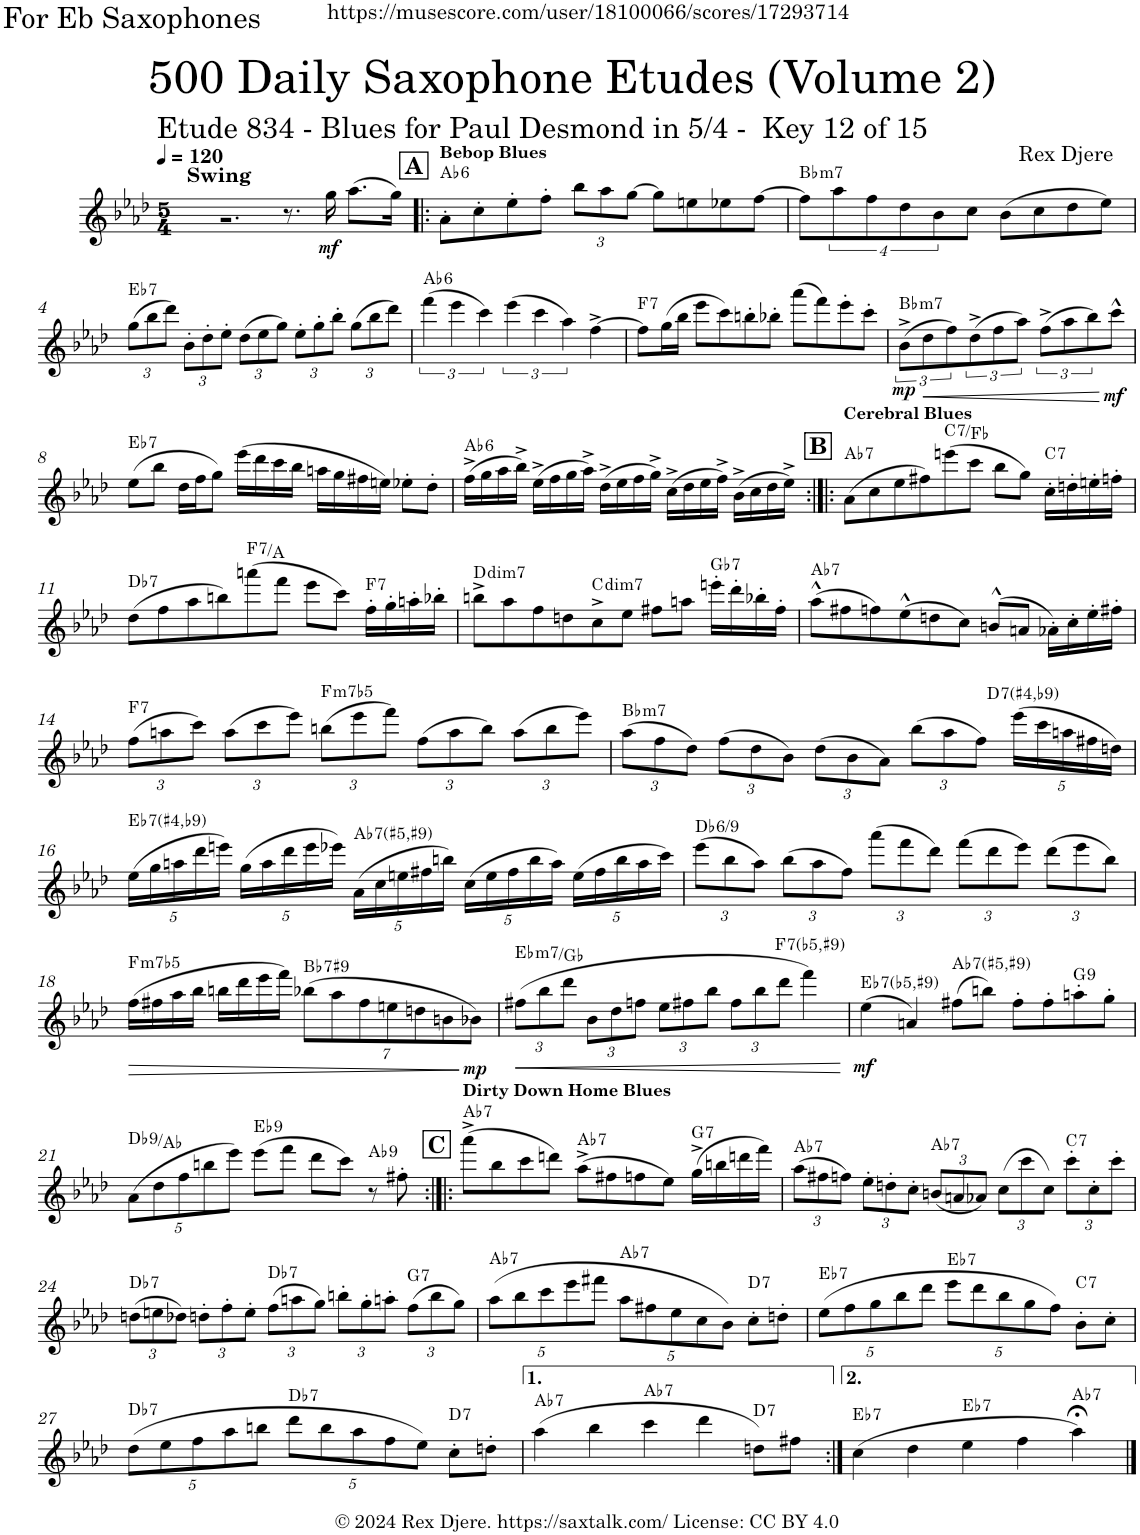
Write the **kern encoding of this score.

**kern	**dynam	**harte
*part1	*part1	*part1
*staff1	*staff1	*
*I"Alto Saxophone	*	*
*I'A. Sax.	*	*
*clefG2	*	*
*Trd5c9	*	*
*k[b-e-a-d-]	*	*
*M5/4	*	*
*MM120	*	*
=1	=1	=1
!LO:TX:a:B:t=Swing	!	!
2.rg	.	.
8.r	.	.
!	!LO:DY:b	!
16gg\	mf	.
(8.aa-\L	.	.
16gg\Jk)	.	.
!!LO:REH:place=s1:a:B:cj:fs=14:t=A
=2!|:	=2!|:	=2!|:
!LO:TX:a:B:t=Bebop Blues	!	!LO:H:kt=6
8a-'\L	.	Ab:maj6
8cc'\	.	.
8ee-'\	.	.
8ff'\J	.	.
*Xbrackettup	*	*
12bb-\L	.	.
12aa-\	.	.
[12gg\J	.	.
8gg\L]	.	.
8een\	.	.
8ee-X\	.	.
[8ff\J	.	.
=3	=3	=3
!	!	!LO:H:kt=m7
8ff\L]	.	Bb:min7
8aa-\	.	.
8ff\	.	.
8dd-\	.	.
8b-\	.	.
8cc\J	.	.
(8b-\L	.	.
8cc\	.	.
8dd-\	.	.
8ee-\J)	.	.
!!LO:LB:g=z
=4	=4	=4
!	!	!LO:H:kt=7
(12gg\L	.	Eb:7
12bb-\	.	.
12ddd-\J)	.	.
12b-'\L	.	.
12dd-'\	.	.
12ee-'\J	.	.
(12dd-\L	.	.
12ee-\	.	.
12gg\J)	.	.
12ee-'\L	.	.
12gg'\	.	.
12bb-'\J	.	.
(12gg\L	.	.
12bb-\	.	.
12ddd-\J)	.	.
=5	=5	=5
*brackettup	*	*
!	!	!LO:H:kt=6
(6fff\	.	Ab:maj6
6eee-\	.	.
6ccc\)	.	.
(6eee-\	.	.
6ccc\	.	.
6aa-\)	.	.
[4ff^\	.	.
=6	=6	=6
!	!	!LO:H:kt=7
8ff\L]	.	F:7
(16gg\L	.	.
16bb-\JJ	.	.
8eee-\L	.	.
8ccc\)	.	.
8bbn'\	.	.
8bb-X'\J	.	.
(8aaa-\L	.	.
8fff\)	.	.
8eee-'\	.	.
8ccc'\J	.	.
=7	=7	=7
!	!LO:DY:b	!LO:H:kt=m7
(8b-^\L	mp	Bb:min7
!	!LO:HP:b	!
8dd-\	<	.
8ff\)	.	.
(8dd-^\	.	.
8ff\	.	.
8aa-\J)	.	.
(8ff^\L	.	.
8aa-\	.	.
8bb-\)	.	.
!	!LO:DY:n=1:b	!
8ccc^^\J	[ mf	.
!!LO:LB:g=z
=8	=8	=8
!	!	!LO:H:kt=7
(8ee-\L	.	Eb:7
8bb-\J	.	.
16dd-\LL	.	.
16ff\J	.	.
8gg\J)	.	.
(16eee-\LL	.	.
16ddd-\	.	.
16ccc\	.	.
16bb-\JJ	.	.
16aan\LL	.	.
16gg\	.	.
16ff#X\	.	.
16een\JJ)	.	.
8ee-X'\L	.	.
8dd-'\J	.	.
=9	=9	=9
!	!	!LO:H:kt=6
(16ff^\LL	.	Ab:maj6
16gg\	.	.
16aa-\	.	.
16bb-^\JJ)	.	.
(16ee-^\LL	.	.
16ff\	.	.
16gg\	.	.
16aa-^\JJ)	.	.
(16dd-^\LL	.	.
16ee-\	.	.
16ff\	.	.
16gg^\JJ)	.	.
(16cc^\LL	.	.
16dd-\	.	.
16ee-\	.	.
16ff^\JJ)	.	.
(16b-^\LL	.	.
16cc\	.	.
16dd-\	.	.
16ee-^\JJ)	.	.
!!LO:REH:place=s1:a:B:cj:fs=14:t=B
=10:|!|:	=10:|!|:	=10:|!|:
!LO:TX:a:B:t=Cerebral Blues	!	!LO:H:kt=7
(8a-\L	.	Ab:7
8cc\	.	.
8ee-\	.	.
8ff#X\)	.	.
!	!	!LO:H:kt=7
(8eeen\	.	C:7/b4
8ccc\J	.	.
8bb-\L	.	.
8gg\J)	.	.
!	!	!LO:H:kt=7
16cc'\LL	.	C:7
16ddn'\	.	.
16een'\	.	.
16ffn'\JJ	.	.
!!LO:LB:g=z
=11	=11	=11
!	!	!LO:H:kt=7
(8dd-\L	.	Db:7
8ff\	.	.
8aa-\	.	.
8bbn\)	.	.
!	!	!LO:H:kt=7
(8aaan\	.	F:7/3
8fff\J	.	.
8eee-\L	.	.
8ccc\J)	.	.
!	!	!LO:H:kt=7
16ff'\LL	.	F:7
16gg'\	.	.
16aan'\	.	.
16bb-X'\JJ	.	.
=12	=12	=12
!	!	!LO:H:kt=dim7
8bbn^\L	.	D:dim7
8aa-\	.	.
8ff\	.	.
8ddn\	.	.
!	!	!LO:H:kt=dim7
8cc^\	.	C:dim7
8ee-\J	.	.
8ff#X\L	.	.
8aan\J	.	.
!	!	!LO:H:kt=7
16eeen'\LL	.	Gb:7
16ddd-'\	.	.
16bb-X'\	.	.
16ff#'\JJ	.	.
=13	=13	=13
!	!	!LO:H:kt=7
(8aa-^^\L	.	Ab:7
8ff#X\	.	.
8ffn\)	.	.
(8ee-^^\	.	.
8ddn\	.	.
8cc\J)	.	.
(8bn^^/L	.	.
8an/J	.	.
16a-X'\LL)	.	.
16cc'\	.	.
16ee-'\	.	.
16ff#X'\JJ	.	.
!!LO:LB:g=z
=14	=14	=14
*Xbrackettup	*	*
!	!	!LO:H:kt=7
(12ff\L	.	F:7
12aan\	.	.
12ccc\J)	.	.
(12aa\L	.	.
12ccc\	.	.
12eee-\J)	.	.
!	!	!LO:H:kt=m7b5
(12bbn\L	.	F:hdim7
12eee-\	.	.
12fff\J)	.	.
(12ff\L	.	.
12aa\	.	.
12bb\J)	.	.
(12aa\L	.	.
12bb\	.	.
12eee-\J)	.	.
=15	=15	=15
!	!	!LO:H:kt=m7
(12aa-\L	.	Bb:min7
12ff\	.	.
12dd-\J)	.	.
(12ff\L	.	.
12dd-\	.	.
12b-\J)	.	.
(12dd-\L	.	.
12b-\	.	.
12a-\J)	.	.
(12bb-\L	.	.
12aa-\	.	.
12ff\J)	.	.
!	!	!LO:H:kt=7
(20eee-\LL	.	D:7(#4,b9)
20ccc\	.	.
20aan\	.	.
20ff#X\	.	.
20ddn\JJ)	.	.
!!LO:LB:g=z
=16	=16	=16
!	!	!LO:H:kt=7
(20ee-\LL	.	Eb:7(#4,b9)
20gg\	.	.
20aan\	.	.
20ddd-\	.	.
20eeen\JJ)	.	.
(20gg\LL	.	.
20aa\	.	.
20ddd-\	.	.
20eee\	.	.
20eee-X\JJ)	.	.
!	!	!LO:H:kt=7
(20a-\LL	.	Ab:(3,#5,b7,#9)
20cc\	.	.
20een\	.	.
20ff#X\	.	.
20bbn\JJ)	.	.
(20cc\LL	.	.
20ee\	.	.
20ff#\	.	.
20bb\	.	.
20aa\JJ)	.	.
(20ee\LL	.	.
20ff#\	.	.
20bb\	.	.
20aa\	.	.
20ccc\JJ)	.	.
=17	=17	=17
!	!	!LO:H:kt=/6
(12eee-\L	.	Db:maj6(9)
12bb-\	.	.
12aa-\J)	.	.
(12bb-\L	.	.
12aa-\	.	.
12ff\J)	.	.
(12aaa-\L	.	.
12fff\	.	.
12ddd-\J)	.	.
(12fff\L	.	.
12ddd-\	.	.
12eee-\J)	.	.
(12ddd-\L	.	.
12eee-\	.	.
12bb-\J)	.	.
!!LO:LB:g=z
=18	=18	=18
!	!LO:HP:b	!LO:H:kt=m7b5
(16ff\LL	>	F:hdim7
16ff#X\	.	.
16aa-\	.	.
16bb-\JJ	.	.
16bbn\LL	.	.
16ddd-\	.	.
16eee-\	.	.
16fff\JJ)	.	.
!	!	!LO:H:kt=7
(28%3bb-X\L	.	Bb:7(#9)
28%3aa-\	.	.
28%3ff#\	.	.
28%3een\	.	.
28%3ddn\	.	.
28%3bn\	.	.
!	!LO:DY:n=1:b	!
28%3b-X\J)	] mp	.
=19	=19	=19
!	!LO:HP:b	!LO:H:kt=m7
(12ff#X\L	<	Eb:min7/b3
12bb-\	.	.
12ddd-\J	.	.
12b-\L	.	.
12dd-\	.	.
12ffn\J	.	.
12ee-\L	.	.
12ff#X\	.	.
12bb-\J	.	.
12ff#\L	.	.
12bb-\	.	.
12ddd-\J	.	.
!	!	!LO:H:kt=7
4fff\)	.	F:(3,b5,b7,#9)
.	[	.
=20	=20	=20
!	!LO:DY:b	!LO:H:kt=7
(4ee-\	mf	Eb:(3,b5,b7,#9)
4an/)	.	.
!	!	!LO:H:kt=7
(8ff#X\L	.	Ab:(3,#5,b7,#9)
8bbn\J)	.	.
8ff#'\L	.	.
8ff#'\	.	.
!	!	!LO:H:kt=9
8aan'\	.	G:9
8gg'\J	.	.
!!LO:LB:g=z
=21	=21	=21
!	!	!LO:H:kt=9
(10a-\L	.	Db:9/5
10dd-\	.	.
10ff\	.	.
10bbn\	.	.
10eee-\J)	.	.
!	!	!LO:H:kt=9
(8eee-\L	.	Eb:9
8fff\J	.	.
8ddd-\L	.	.
8ccc\J)	.	.
!	!	!LO:H:kt=9
8r	.	Ab:9
8ff#X'\	.	.
!!LO:REH:place=s1:a:B:cj:fs=14:t=C
=22:|!|:	=22:|!|:	=22:|!|:
!LO:TX:a:B:t=Dirty Down Home Blues	!	!LO:H:kt=7
(8aaa-^\L	.	Ab:7
8bb-\	.	.
8ccc\	.	.
8dddn\J)	.	.
!	!	!LO:H:kt=7
(8aa-^\L	.	Ab:7
8ff#X\	.	.
8ffn\	.	.
8ee-\J)	.	.
!	!	!LO:H:kt=7
(16gg^\LL	.	G:7
16bbn\	.	.
16dddn\	.	.
16fff\JJ)	.	.
=23	=23	=23
!	!	!LO:H:kt=7
(12aa-\L	.	Ab:7
12ff#X\	.	.
12ffn\J)	.	.
12ee-'\L	.	.
12ddn'\	.	.
12cc'\J	.	.
!	!	!LO:H:kt=7
(12bn/L	.	Ab:7
12an/	.	.
12a-X/J)	.	.
(12cc\L	.	.
12ccc\	.	.
12cc\J)	.	.
!	!	!LO:H:kt=7
12ccc'\L	.	C:7
12cc'\	.	.
12ccc'\J	.	.
!!LO:LB:g=z
=24	=24	=24
!	!	!LO:H:kt=7
(12ddn\L	.	Db:7
12een\	.	.
12dd-X\J)	.	.
12ddn'\L	.	.
12ff'\	.	.
12ee'\J	.	.
!	!	!LO:H:kt=7
(12ff\L	.	Db:7
12aan\	.	.
12gg\J)	.	.
12bbn'\L	.	.
12gg'\	.	.
12aan'\J	.	.
!	!	!LO:H:kt=7
(12ff\L	.	G:7
12bb\	.	.
12gg\J)	.	.
=25	=25	=25
!	!	!LO:H:kt=7
(10aa-\L	.	Ab:7
10bb-\	.	.
10ccc\	.	.
10eee-\	.	.
10fff#X\J	.	.
!	!	!LO:H:kt=7
10aa-\L	.	Ab:7
10ff#X\	.	.
10ee-\	.	.
10cc\	.	.
10b-\J)	.	.
!	!	!LO:H:kt=7
8cc'\L	.	D:7
8ddn'\J	.	.
=26	=26	=26
!	!	!LO:H:kt=7
(10ee-\L	.	Eb:7
10ff\	.	.
10gg\	.	.
10bb-\	.	.
10ddd-\J	.	.
!	!	!LO:H:kt=7
10eee-\L	.	Eb:7
10ddd-\	.	.
10bb-\	.	.
10gg\	.	.
10ff\J)	.	.
!	!	!LO:H:kt=7
8b-'\L	.	C:7
8cc'\J	.	.
!!LO:LB:g=z
=27	=27	=27
!	!	!LO:H:kt=7
(10dd-\L	.	Db:7
10ee-\	.	.
10ff\	.	.
10aa-\	.	.
10bbn\J	.	.
!	!	!LO:H:kt=7
10ddd-\L	.	Db:7
10bb\	.	.
10aa-\	.	.
10ff\	.	.
10ee-\J)	.	.
!	!	!LO:H:kt=7
8cc'\L	.	D:7
8ddn'\J	.	.
=28	=28	=28
!	!	!LO:H:kt=7
(4aa-\	.	Ab:7
4bb-\	.	.
!	!	!LO:H:kt=7
4ccc\	.	Ab:7
4ddd-\	.	.
!	!	!LO:H:kt=7
8ddn\L)	.	D:7
8ff#X\J	.	.
=29:|!	=29:|!	=29:|!
!	!	!LO:H:kt=7
(4cc\	.	Eb:7
4dd-\	.	.
!	!	!LO:H:kt=7
4ee-\	.	Eb:7
4ff\	.	.
!	!	!LO:H:kt=7
4aa-;<\)	.	Ab:7
==	==	==
*-	*-	*-
